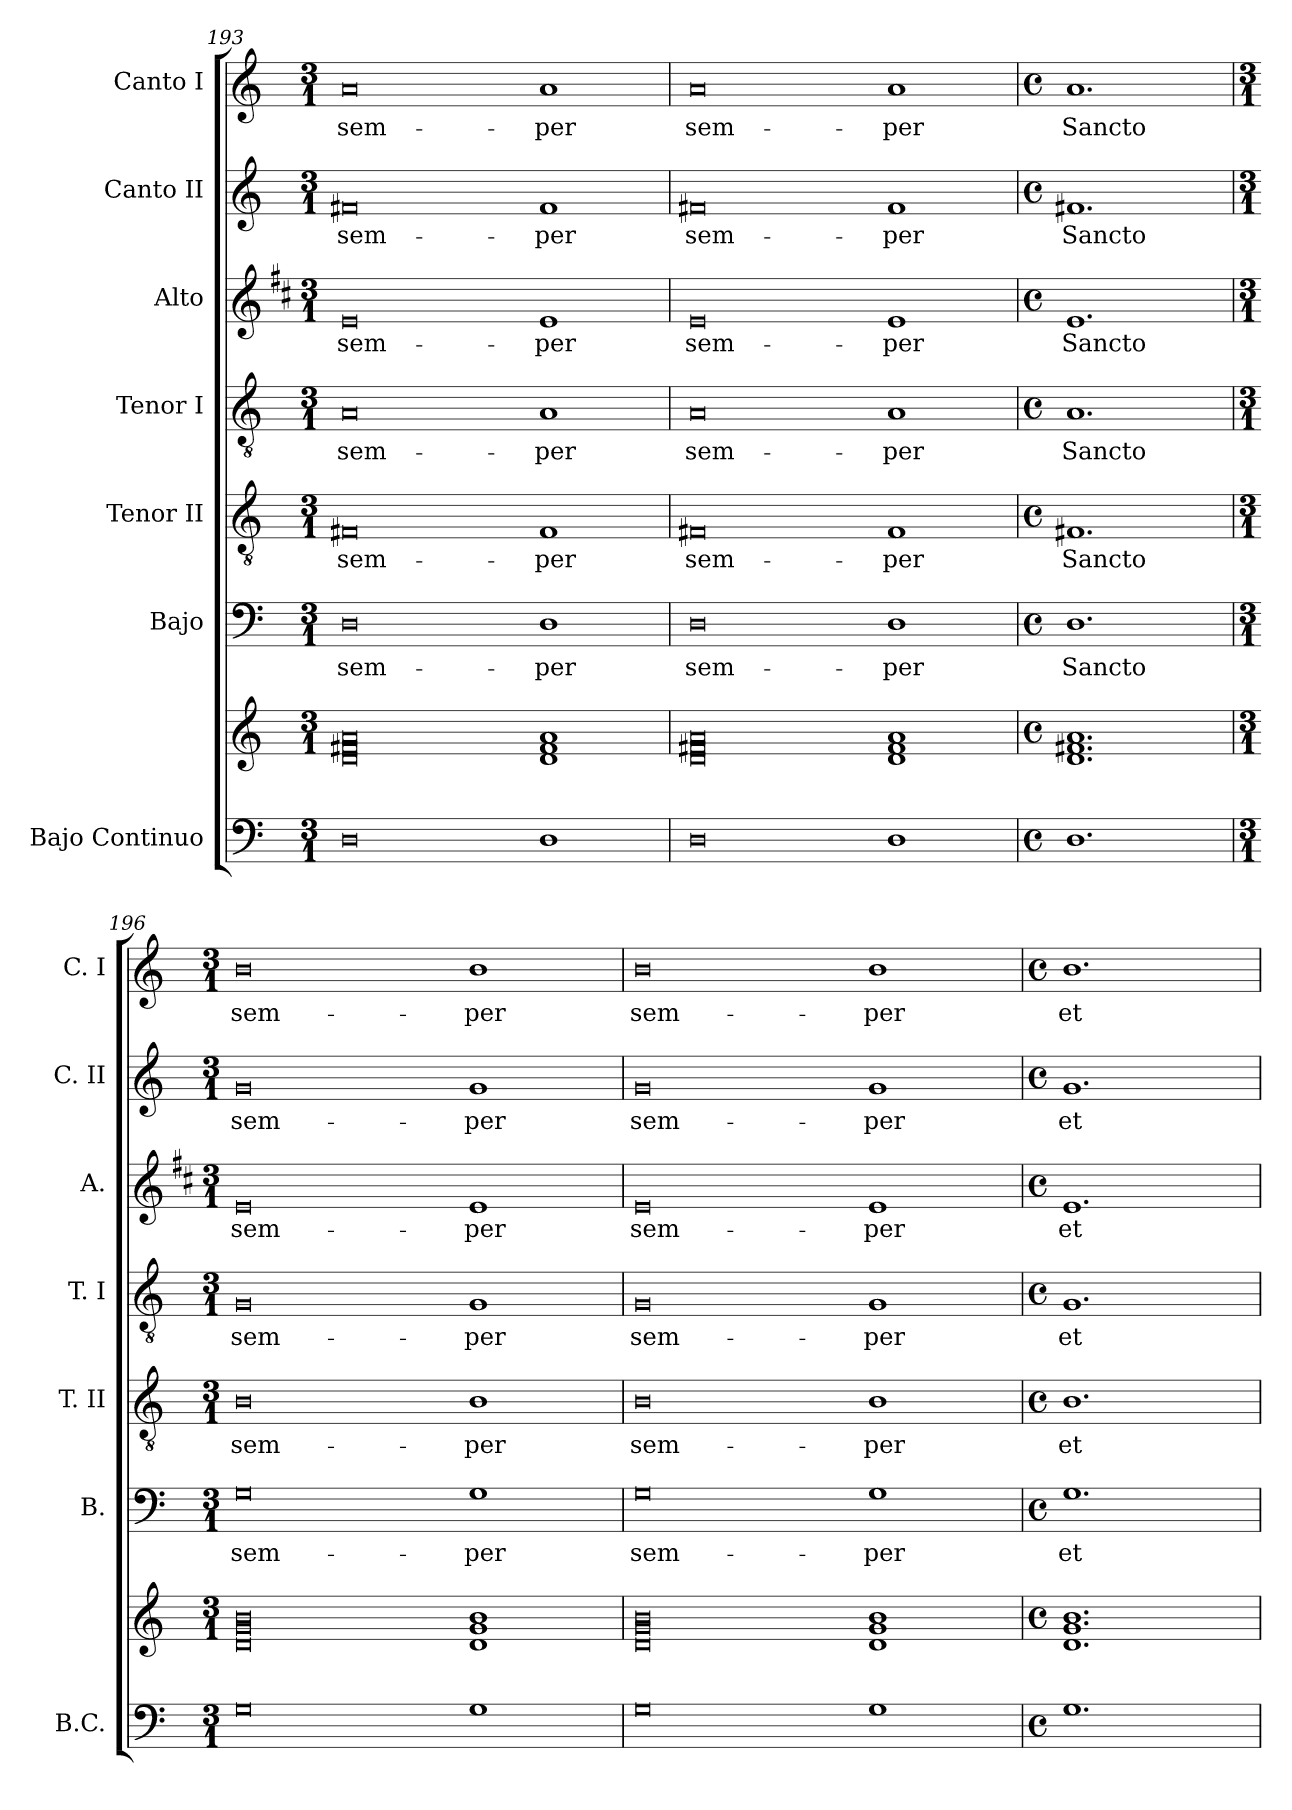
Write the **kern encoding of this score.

**kern	**kern	**kern	**text	**kern	**text	**kern	**text	**kern	**text	**kern	**text	**kern	**text
*part7	*part7	*part6	*part6	*part5	*part5	*part4	*part4	*part3	*part3	*part2	*part2	*part1	*part1
*staff8	*staff7	*staff6	*staff6	*staff5	*staff5	*staff4	*staff4	*staff3	*staff3	*staff2	*staff2	*staff1	*staff1
*I"Bajo Continuo	*	*I"Bajo	*	*I"Tenor II	*	*I"Tenor I	*	*I"Alto	*	*I"Canto II	*	*I"Canto I	*
*I'B.C.	*	*I'B.	*	*I'T. II	*	*I'T. I	*	*I'A.	*	*I'C. II	*	*I'C. I	*
!!LO:PB:g=z
*clefF4	*clefG2	*clefF4	*	*clefGv2	*	*clefGv2	*	*clefG2	*	*clefG2	*	*clefG2	*
*	*	*	*	*ITrd7c12	*	*ITrd7c12	*	*ITrd1c2	*	*	*	*	*
*k[]	*k[]	*k[]	*	*k[]	*	*k[]	*	*k[]	*	*k[]	*	*k[]	*
*M3/1	*M3/1	*M3/1	*	*M3/1	*	*M3/1	*	*M3/1	*	*M3/1	*	*M3/1	*
=193	=193	=193	=193	=193	=193	=193	=193	=193	=193	=193	=193	=193	=193
0D	0d 0f#X 0a	0D	sem-	0FF#X	sem-	0AA	sem-	0d	sem-	0f#X	sem-	0a	sem-
1D	1d 1f# 1a	1D	-per	1FF#	-per	1AA	-per	1d	-per	1f#	-per	1a	-per
=194	=194	=194	=194	=194	=194	=194	=194	=194	=194	=194	=194	=194	=194
0D	0d 0f#X 0a	0D	sem-	0FF#X	sem-	0AA	sem-	0d	sem-	0f#X	sem-	0a	sem-
1D	1d 1f# 1a	1D	-per	1FF#	-per	1AA	-per	1d	-per	1f#	-per	1a	-per
=195	=195	=195	=195	=195	=195	=195	=195	=195	=195	=195	=195	=195	=195
*M4/4	*M4/4	*M4/4	*	*M4/4	*	*M4/4	*	*M4/4	*	*M4/4	*	*M4/4	*
*met(c)	*met(c)	*met(c)	*	*met(c)	*	*met(c)	*	*met(c)	*	*met(c)	*	*met(c)	*
1.D	1.d 1.f#X 1.a	1.D	Sancto	1.FF#X	Sancto	1.AA	Sancto	1.d	Sancto	1.f#X	Sancto	1.a	Sancto
!!LO:LB:g=z
=196	=196	=196	=196	=196	=196	=196	=196	=196	=196	=196	=196	=196	=196
*M3/1	*M3/1	*M3/1	*	*M3/1	*	*M3/1	*	*M3/1	*	*M3/1	*	*M3/1	*
0G	0d 0g 0b	0G	sem-	0BB	sem-	0GG	sem-	0d	sem-	0g	sem-	0b	sem-
1G	1d 1g 1b	1G	-per	1BB	-per	1GG	-per	1d	-per	1g	-per	1b	-per
=197	=197	=197	=197	=197	=197	=197	=197	=197	=197	=197	=197	=197	=197
0G	0d 0g 0b	0G	sem-	0BB	sem-	0GG	sem-	0d	sem-	0g	sem-	0b	sem-
1G	1d 1g 1b	1G	-per	1BB	-per	1GG	-per	1d	-per	1g	-per	1b	-per
=198	=198	=198	=198	=198	=198	=198	=198	=198	=198	=198	=198	=198	=198
*M4/4	*M4/4	*M4/4	*	*M4/4	*	*M4/4	*	*M4/4	*	*M4/4	*	*M4/4	*
*met(c)	*met(c)	*met(c)	*	*met(c)	*	*met(c)	*	*met(c)	*	*met(c)	*	*met(c)	*
1.G	1.d 1.g 1.b	1.G	et	1.BB	et	1.GG	et	1.d	et	1.g	et	1.b	et
=	=	=	=	=	=	=	=	=	=	=	=	=	=
*-	*-	*-	*-	*-	*-	*-	*-	*-	*-	*-	*-	*-	*-
